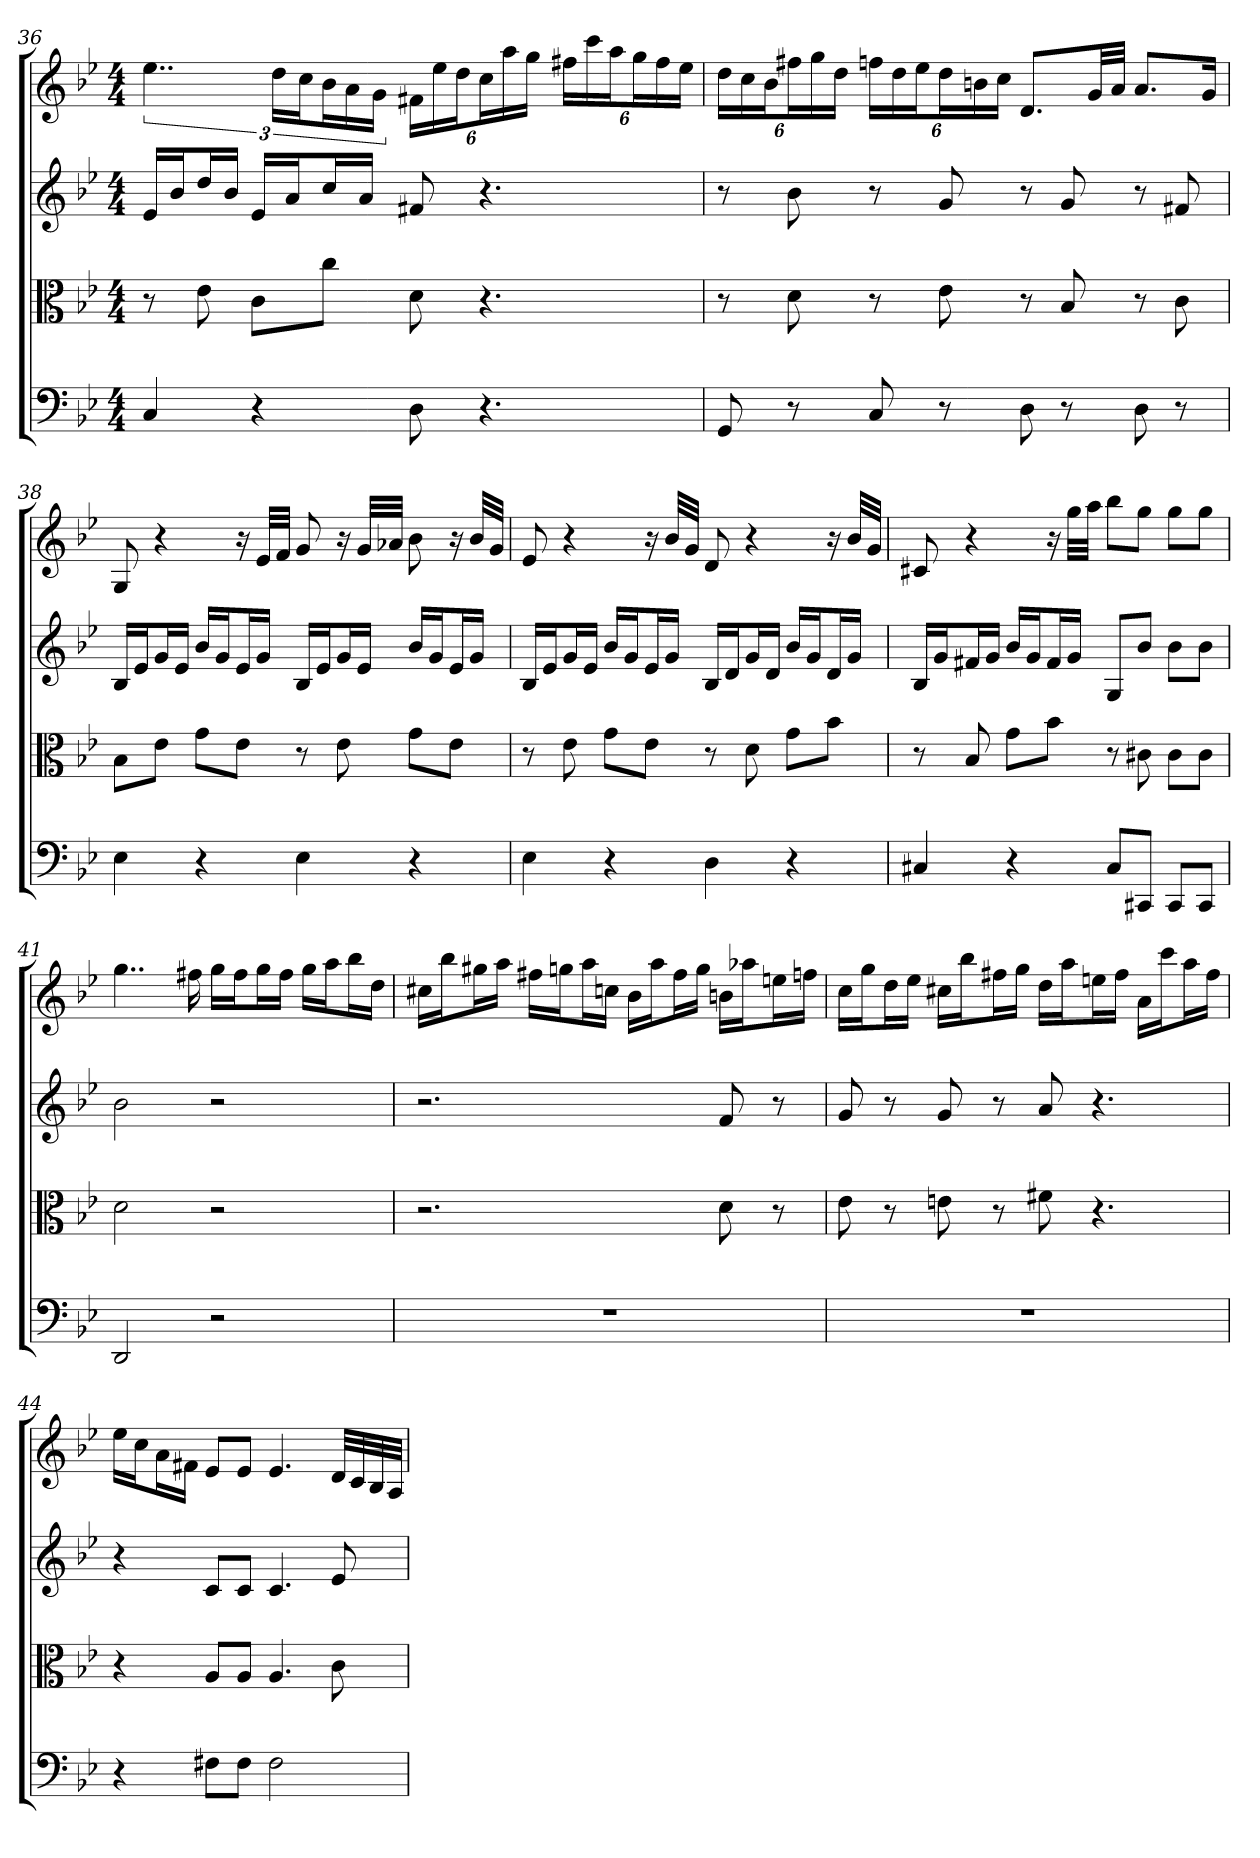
**kern	**kern	**kern	**kern
*part4	*part3	*part2	*part1
*staff4	*staff3	*staff2	*staff1
*clefF4	*clefC3	*	*
*k[b-e-]	*k[b-e-]	*k[b-e-]	*k[b-e-]
*g:	*g:	*g:	*g:
*M4/4	*M4/4	*M4/4	*M4/4
=36	=36	=36	=36
4C	8r	16e-LL	6..ee-
.	.	16b-J	.
.	8e-	16ddL	.
.	.	16b-JJ	.
4r	8c\L	16e-LL	.
.	.	.	24ddLL
.	.	16aJ	.
.	.	.	24ccJ
.	8cc\J	16ccL	24b-L
.	.	.	24a
.	.	16aJJ	.
.	.	.	24gJJ
8D	8d	8f#X	24f#XLL
.	.	.	24ee-
.	.	.	24ddJ
4.r	4.r	4.r	24ccL
.	.	.	24aa
.	.	.	24ggJJ
.	.	.	24ff#XLL
.	.	.	24ccc
.	.	.	24aaJ
.	.	.	24ggL
.	.	.	24ff#
.	.	.	24ee-JJ
=37	=37	=37	=37
8GG	8r	8r	24ddLL
.	.	.	24cc
.	.	.	24b-J
8r	8d	8b-	24ff#XL
.	.	.	24gg
.	.	.	24ddJJ
8C	8r	8r	24ffnLL
.	.	.	24dd
.	.	.	24ee-J
8r	8e-	8g	24ddL
.	.	.	24bn
.	.	.	24ccJJ
8D	8r	8r	8.dL
8r	8B-	8g	.
.	.	.	32gLL
.	.	.	32aJJJ
8D	8r	8r	8.aL
8r	8c	8f#X	.
.	.	.	16gJk
=38	=38	=38	=38
4E-	8B-\L	16B-LL	8G
.	.	16e-J	.
.	8e-\J	16gL	4r
.	.	16e-JJ	.
4r	8g\L	16b-LL	.
.	.	16gJ	.
.	8e-\J	16e-L	16r
.	.	16gJJ	32e-LLL
.	.	.	32fJJJ
4E-	8r	16B-LL	8g
.	.	16e-J	.
.	8e-	16gL	16r
.	.	16e-JJ	32gLLL
.	.	.	32a-XJJJ
4r	8g\L	16b-LL	8b-
.	.	16gJ	.
.	8e-\J	16e-L	16r
.	.	16gJJ	32b-LLL
.	.	.	32gJJJ
=39	=39	=39	=39
4E-	8r	16B-LL	8e-
.	.	16e-J	.
.	8e-	16gL	4r
.	.	16e-JJ	.
4r	8g\L	16b-LL	.
.	.	16gJ	.
.	8e-\J	16e-L	16r
.	.	16gJJ	32b-LLL
.	.	.	32gJJJ
4D	8r	16B-LL	8d
.	.	16dJ	.
.	8d	16gL	4r
.	.	16dJJ	.
4r	8g\L	16b-LL	.
.	.	16gJ	.
.	8b-\J	16dL	16r
.	.	16gJJ	32b-LLL
.	.	.	32gJJJ
=40	=40	=40	=40
4C#X	8r	16B-LL	8c#X
.	.	16gJ	.
.	8B-	16f#XL	4r
.	.	16gJJ	.
4r	8g\L	16b-LL	.
.	.	16gJ	.
.	8b-\J	16f#L	16r
.	.	16gJJ	32ggLLL
.	.	.	32aaJJJ
8C#/L	8r	8GL	8bb-L
8CC#X/J	8c#X	8b-J	8ggJ
8CC#/L	8c#\L	8b-L	8ggL
8CC#/J	8c#\J	8b-J	8ggJ
=41	=41	=41	=41
2DD	2d	2b-	4..gg
.	.	.	16ff#X
2r	2r	2r	16ggLL
.	.	.	16ff#J
.	.	.	16ggL
.	.	.	16ff#JJ
.	.	.	16ggLL
.	.	.	16aaJ
.	.	.	16bb-L
.	.	.	16ddJJ
=42	=42	=42	=42
1r	2.r	2.r	16cc#XLL
.	.	.	16bb-J
.	.	.	16gg#XL
.	.	.	16aaJJ
.	.	.	16ff#XLL
.	.	.	16ggnJ
.	.	.	16aaL
.	.	.	16ccnJJ
.	.	.	16b-LL
.	.	.	16aaJ
.	.	.	16ff#L
.	.	.	16ggJJ
.	8d	8f	16bnLL
.	.	.	16aa-XJ
.	8r	8r	16eenL
.	.	.	16ffnJJ
=43	=43	=43	=43
1r	8e-	8g	16ccLL
.	.	.	16ggJ
.	8r	8r	16ddL
.	.	.	16ee-JJ
.	8en	8g	16cc#XLL
.	.	.	16bb-J
.	8r	8r	16ff#XL
.	.	.	16ggJJ
.	8f#X	8a	16ddLL
.	.	.	16aaJ
.	4.r	4.r	16eenL
.	.	.	16ff#JJ
.	.	.	16aLL
.	.	.	16cccJ
.	.	.	16aaL
.	.	.	16ff#JJ
=44	=44	=44	=44
4r	4r	4r	16ee-LL
.	.	.	16ccJ
.	.	.	16aL
.	.	.	16f#XJJ
8F#X\L	8A/L	8cL	8e-L
8F#\J	8A/J	8cJ	8e-J
2F#	4.A	4.c	4.e-
.	8c	8e-	32dLLL
.	.	.	32c
.	.	.	32B-
.	.	.	32AJJJ
=	=	=	=
*-	*-	*-	*-
